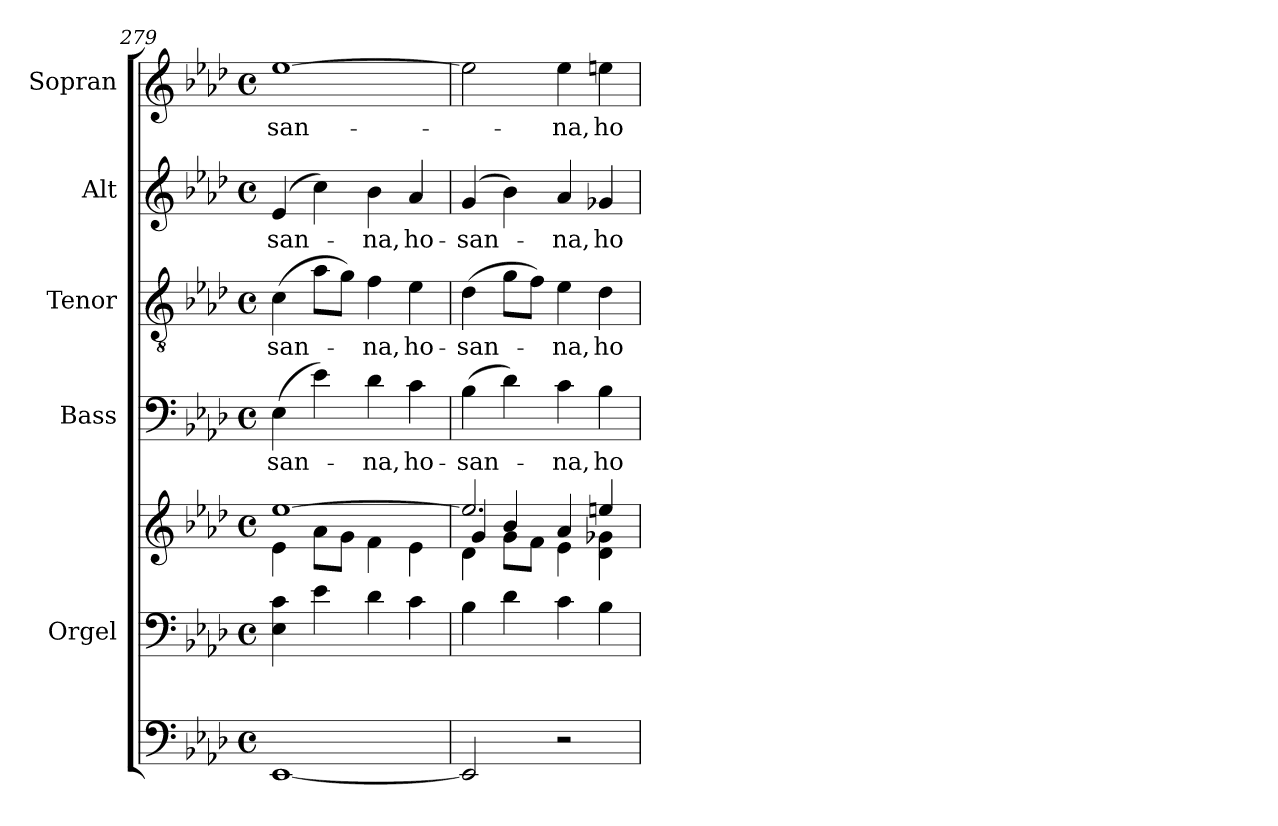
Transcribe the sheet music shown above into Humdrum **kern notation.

**kern	**kern	**kern	**kern	**text	**kern	**text	**kern	**text	**kern	**text
*part6	*part5	*part5	*part4	*part4	*part3	*part3	*part2	*part2	*part1	*part1
*staff7	*staff6	*staff5	*staff4	*staff4	*staff3	*staff3	*staff2	*staff2	*staff1	*staff1
*	*I"Orgel	*	*I"Bass	*	*I"Tenor	*	*I"Alt	*	*I"Sopran	*
*	*I'Org.	*	*I'B	*	*I'T	*	*I'A	*	*I'S	*
*clefF4	*clefF4	*clefG2	*clefF4	*	*clefGv2	*	*clefG2	*	*clefG2	*
*ITrd7c12	*	*	*	*	*	*	*	*	*	*
*k[b-e-a-d-]	*k[b-e-a-d-]	*k[b-e-a-d-]	*k[b-e-a-d-]	*	*k[b-e-a-d-]	*	*k[b-e-a-d-]	*	*k[b-e-a-d-]	*
*A-:	*A-:	*A-:	*A-:	*	*A-:	*	*A-:	*	*A-:	*
*M4/4	*M4/4	*M4/4	*M4/4	*	*M4/4	*	*M4/4	*	*M4/4	*
*met(c)	*met(c)	*met(c)	*met(c)	*	*met(c)	*	*met(c)	*	*met(c)	*
=279	=279	=279	=279	=279	=279	=279	=279	=279	=279	=279
*	*	*^	*	*	*	*	*	*	*	*
!	!	!	!	!	!LO:LY:b	!	!LO:LY:b	!	!LO:LY:b	!	!LO:LY:b
[1EEE-	4E-\ 4c\	[>1ee-	4e-\	(>4E-\	-san-	(>4c\	-san-	(4e-/	-san-	[1ee-	-san-
.	4e-\	.	8a-\L	4e-\)	.	8a-\L	.	4cc\)	.	.	.
.	.	.	8g\J	.	.	8g\J)	.	.	.	.	.
!	!	!	!	!	!LO:LY:b	!	!LO:LY:b	!	!LO:LY:b	!	!
.	4d-\	.	4f\	4d-\	-na,	4f\	-na,	4b-\	-na,	.	.
!	!	!	!	!	!LO:LY:b	!	!LO:LY:b	!	!LO:LY:b	!	!
.	4c\	.	4e-\	4c\	ho-	4e-\	ho-	4a-/	ho-	.	.
=280	=280	=280	=280	=280	=280	=280	=280	=280	=280	=280	=280
*	*	*	*^	*	*	*	*	*	*	*	*
!	!	!	!	!	!	!LO:LY:b	!	!LO:LY:b	!	!LO:LY:b	!	!
2EEE-/]	4B-\	2.ee-/]	4g/	4d-\	(>4B-\	-san-	(>4d-\	-san-	(4g/	-san-	2ee-\]	.
.	4d-\	.	4b-/	8g\L	4d-\)	.	8g\L	.	4b-\)	.	.	.
.	.	.	.	8f\J	.	.	8f\J)	.	.	.	.	.
!	!	!	!	!	!	!LO:LY:b	!	!LO:LY:b	!	!LO:LY:b	!	!LO:LY:b
2r	4c\	.	4a-/	4e-\	4c\	-na,	4e-\	-na,	4a-/	-na,	4ee-\	-na,
!	!	!	!	!	!	!LO:LY:b	!	!LO:LY:b	!	!LO:LY:b	!	!LO:LY:b
.	4B-\	4een/	4d-\ 4g-X\	4ryy	4B-\	ho-	4d-\	ho-	4g-X/	ho-	4een\	ho-
*	*	*v	*v	*v	*	*	*	*	*	*	*	*
=	=	=	=	=	=	=	=	=	=	=
*-	*-	*-	*-	*-	*-	*-	*-	*-	*-	*-
